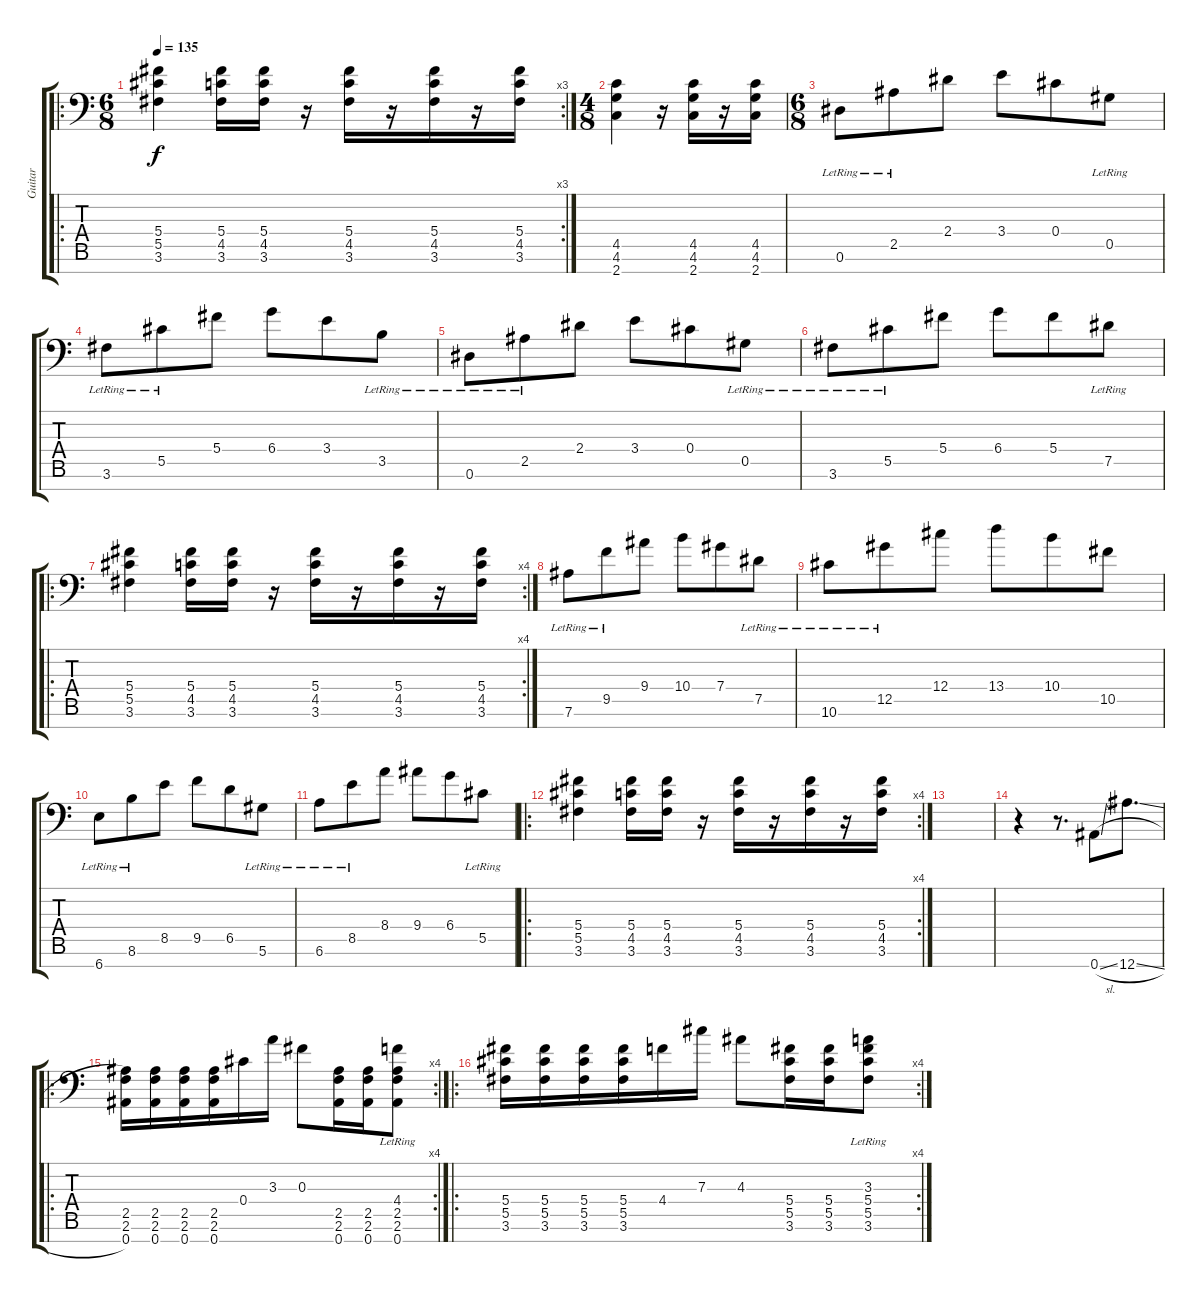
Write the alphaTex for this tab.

\track ("Guitar" "Guitar") {instrument distortionguitar}
\staff {score tabs}
\tuning (Eb4 Bb3 Gb3 Db3 Ab2 Eb2 Bb1) {hide}
\ro
\rc 3
\ts (6 8)
\tempo 135
\clef f4
\ks c
(5.4 5.5 3.6).4{dy f} (5.4 4.5 3.6).16 (5.4 4.5 3.6).16 r.16 (5.4 4.5 3.6).16 r.16 (5.4 4.5 3.6).16 r.16 (5.4 4.5 3.6).16 |
\ts (4 8)
(4.5 4.6 2.7).4 r.16 (4.5 4.6 2.7).16 r.16 (4.5 4.6 2.7).16 |
\ts (6 8)
0.6{lr}.8 2.5{lr}.8 2.4.8 3.4.8 0.4.8 0.5{lr}.8 |
3.6{lr}.8 5.5{lr}.8 5.4.8 6.4.8 3.4.8 3.5{lr}.8 |
0.6{lr}.8 2.5{lr}.8 2.4.8 3.4.8 0.4.8 0.5{lr}.8 |
3.6{lr}.8 5.5{lr}.8 5.4.8 6.4.8 5.4.8 7.5{lr}.8 |
\ro
\rc 4
(5.4 5.5 3.6).4 (5.4 4.5 3.6).16 (5.4 4.5 3.6).16 r.16 (5.4 4.5 3.6).16 r.16 (5.4 4.5 3.6).16 r.16 (5.4 4.5 3.6).16 |
7.6{lr}.8 9.5{lr}.8 9.4.8 10.4.8 7.4.8 7.5{lr}.8 |
10.6{lr}.8 12.5{lr}.8 12.4.8 13.4.8 10.4.8 10.5.8 |
6.7{lr}.8 8.6{lr}.8 8.5.8 9.5.8 6.5.8 5.6{lr}.8 |
6.6{lr}.8 8.5{lr}.8 8.4.8 9.4.8 6.4.8 5.5{lr}.8 |
\ro
\rc 4
(5.4 5.5 3.6).4 (5.4 4.5 3.6).16 (5.4 4.5 3.6).16 r.16 (5.4 4.5 3.6).16 r.16 (5.4 4.5 3.6).16 r.16 (5.4 4.5 3.6).16 |
|
r.4 r.8{d} 0.7{sl}.8 12.7{sl}.8{d} |
\ro
\rc 4
(2.5 2.6 0.7).16 (2.5 2.6 0.7).16 (2.5 2.6 0.7).16 (2.5 2.6 0.7).16 0.4.16 3.3.16 0.3.8 (2.5 2.6 0.7).16 (2.5 2.6 0.7).16 (4.4{lr} 2.5 2.6 0.7).8 |
\ro
\rc 4
(5.4 5.5 3.6).16 (5.4 5.5 3.6).16 (5.4 5.5 3.6).16 (5.4 5.5 3.6).16 4.4.16 7.3.16 4.3.8 (5.4 5.5 3.6).16 (5.4 5.5 3.6).16 (3.3{lr} 5.4 5.5 3.6).8
